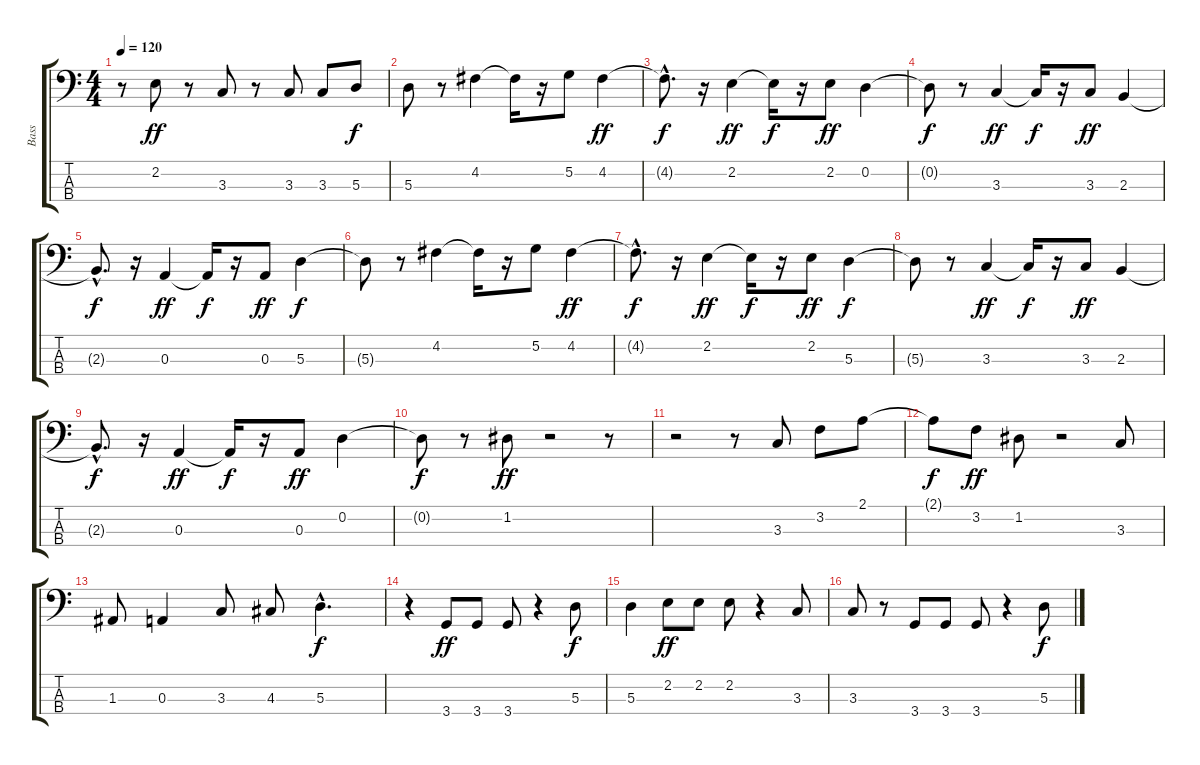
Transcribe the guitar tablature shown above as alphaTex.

\track ("Bass" "Bass") {instrument electricbassfinger}
\staff {score tabs}
\tuning (G2 D2 A1 E1) {hide}
\ts (4 4)
\tempo 120
\clef f4
\ks c
r.8{dy f} 2.2.8{dy ff} r.8 3.3.8 r.8 3.3.8 3.3.8 5.3.8{dy f} |
5.3.8 r.8 4.2.4 4.2{t}.16 r.16 5.2.8 4.2.4{dy ff} |
4.2{hac t}.8{d dy f} r.16 2.2.4{dy ff} 2.2{t}.16{dy f} r.16 2.2.8{dy ff} 0.2.4 |
0.2{t}.8{dy f} r.8 3.3.4{dy ff} 3.3{t}.16{dy f} r.16 3.3.8{dy ff} 2.3.4 |
2.3{hac t}.8{d dy f} r.16 0.3.4{dy ff} 0.3{t}.16{dy f} r.16 0.3.8{dy ff} 5.3.4{dy f} |
5.3{t}.8 r.8 4.2.4 4.2{t}.16 r.16 5.2.8 4.2.4{dy ff} |
4.2{hac t}.8{d dy f} r.16 2.2.4{dy ff} 2.2{t}.16{dy f} r.16 2.2.8{dy ff} 5.3.4{dy f} |
5.3{t}.8 r.8 3.3.4{dy ff} 3.3{t}.16{dy f} r.16 3.3.8{dy ff} 2.3.4 |
2.3{hac t}.8{d dy f} r.16 0.3.4{dy ff} 0.3{t}.16{dy f} r.16 0.3.8{dy ff} 0.2.4 |
0.2{t}.8{dy f} r.8 1.2.8{dy ff} r.2 r.8 |
r.2 r.8 3.3.8 3.2.8 2.1.8 |
2.1{t}.8{dy f} 3.2.8{dy ff} 1.2.8 r.2 3.3.8 |
1.3.8 0.3.4 3.3.8 4.3.8 5.3{hac}.4{d dy f} |
r.4 3.4.8{dy ff} 3.4.8 3.4.8 r.4 5.3.8{dy f} |
5.3.4 2.2.8{dy ff} 2.2.8 2.2.8 r.4 3.3.8 |
3.3.8 r.8 3.4.8 3.4.8 3.4.8 r.4 5.3.8{dy f}
